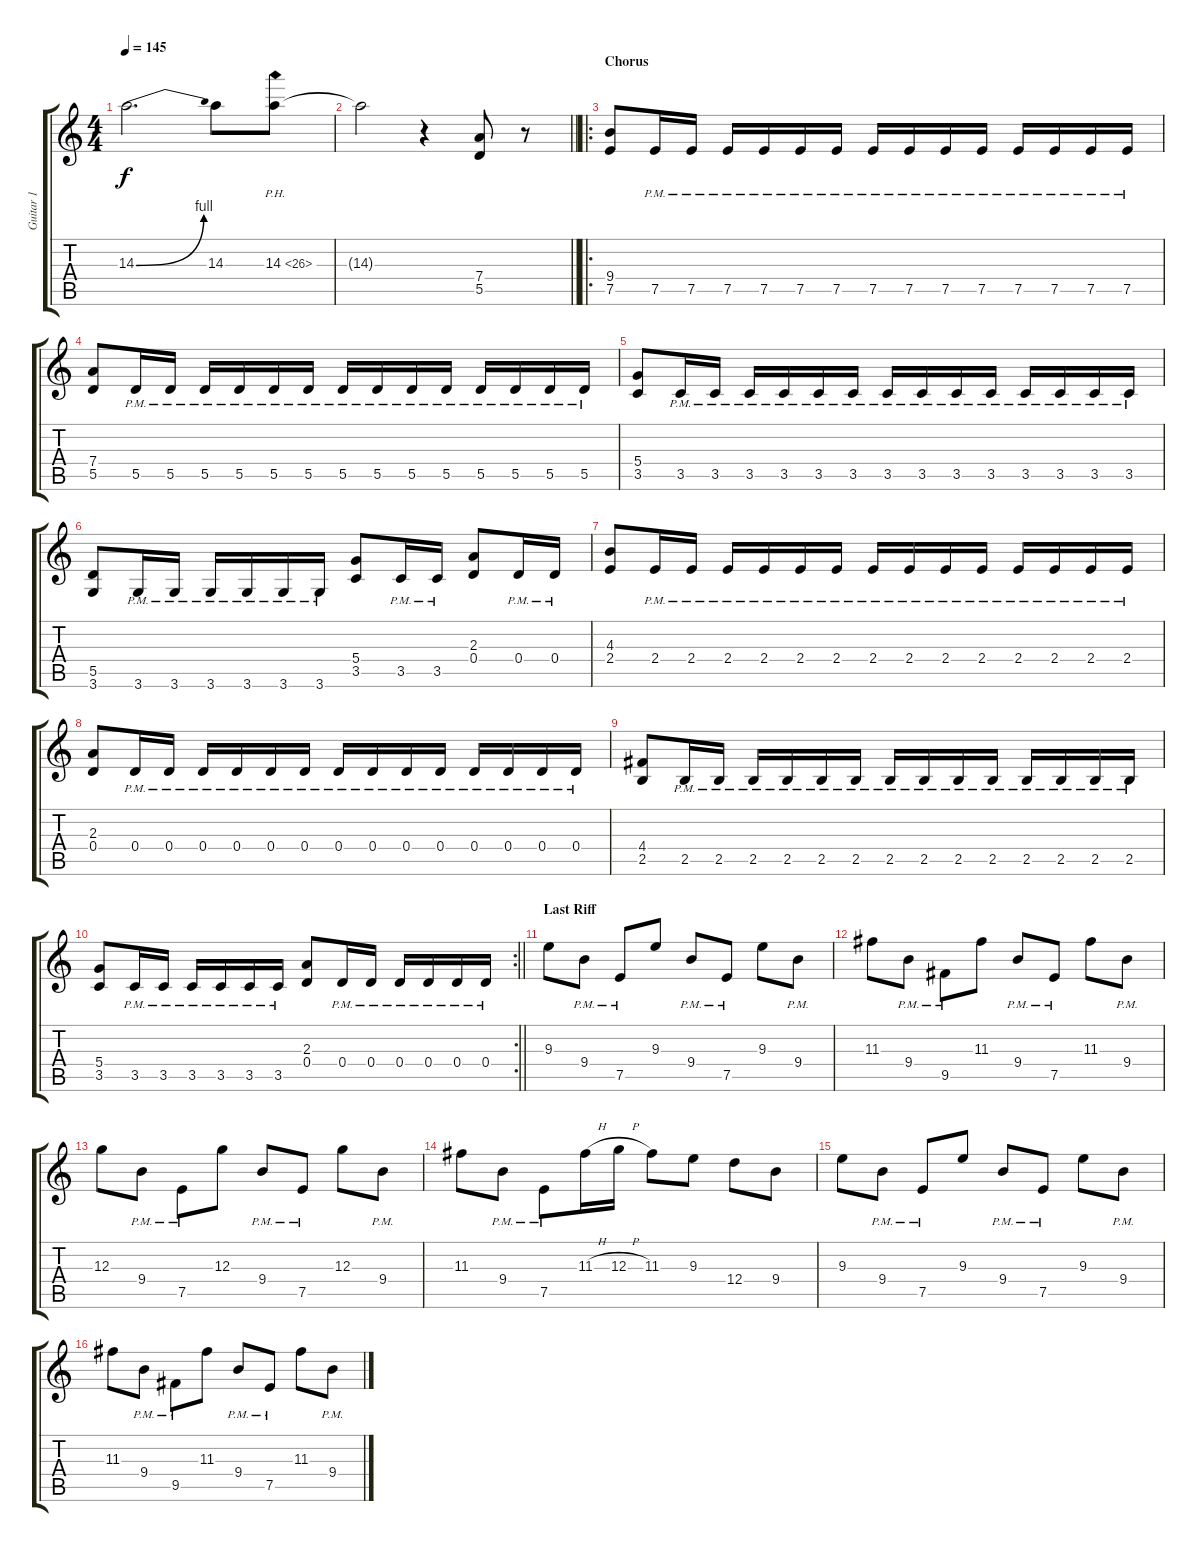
\track ("Guitar 1" "Guitar 1") {instrument distortionguitar}
\staff {score tabs}
\tuning (E4 B3 G3 D3 A2 E2) {hide}
\ts (4 4)
\tempo 145
\clef g2
\ks c
14.3{be (bend 0 0 60 4)}.2{d dy f} 14.3.8 14.3{ph 12}.8 |
\barLineRight lightlight
14.3{t}.2 r.4 (7.4 5.5).8 r.8 |
\ro
\section ("" "Chorus")
(9.4 7.5).8 7.5{pm}.16 7.5{pm}.16 7.5{pm}.16 7.5{pm}.16 7.5{pm}.16 7.5{pm}.16 7.5{pm}.16 7.5{pm}.16 7.5{pm}.16 7.5{pm}.16 7.5{pm}.16 7.5{pm}.16 7.5{pm}.16 7.5{pm}.16 |
(7.4 5.5).8 5.5{pm}.16 5.5{pm}.16 5.5{pm}.16 5.5{pm}.16 5.5{pm}.16 5.5{pm}.16 5.5{pm}.16 5.5{pm}.16 5.5{pm}.16 5.5{pm}.16 5.5{pm}.16 5.5{pm}.16 5.5{pm}.16 5.5{pm}.16 |
(5.4 3.5).8 3.5{pm}.16 3.5{pm}.16 3.5{pm}.16 3.5{pm}.16 3.5{pm}.16 3.5{pm}.16 3.5{pm}.16 3.5{pm}.16 3.5{pm}.16 3.5{pm}.16 3.5{pm}.16 3.5{pm}.16 3.5{pm}.16 3.5{pm}.16 |
(5.5 3.6).8 3.6{pm}.16 3.6{pm}.16 3.6{pm}.16 3.6{pm}.16 3.6{pm}.16 3.6{pm}.16 (5.4 3.5).8 3.5{pm}.16 3.5{pm}.16 (2.3 0.4).8 0.4{pm}.16 0.4{pm}.16 |
(4.3 2.4).8 2.4{pm}.16 2.4{pm}.16 2.4{pm}.16 2.4{pm}.16 2.4{pm}.16 2.4{pm}.16 2.4{pm}.16 2.4{pm}.16 2.4{pm}.16 2.4{pm}.16 2.4{pm}.16 2.4{pm}.16 2.4{pm}.16 2.4{pm}.16 |
(2.3 0.4).8 0.4{pm}.16 0.4{pm}.16 0.4{pm}.16 0.4{pm}.16 0.4{pm}.16 0.4{pm}.16 0.4{pm}.16 0.4{pm}.16 0.4{pm}.16 0.4{pm}.16 0.4{pm}.16 0.4{pm}.16 0.4{pm}.16 0.4{pm}.16 |
(4.4 2.5).8 2.5{pm}.16 2.5{pm}.16 2.5{pm}.16 2.5{pm}.16 2.5{pm}.16 2.5{pm}.16 2.5{pm}.16 2.5{pm}.16 2.5{pm}.16 2.5{pm}.16 2.5{pm}.16 2.5{pm}.16 2.5{pm}.16 2.5{pm}.16 |
\rc 2
\barLineRight lightlight
(5.4 3.5).8 3.5{pm}.16 3.5{pm}.16 3.5{pm}.16 3.5{pm}.16 3.5{pm}.16 3.5{pm}.16 (2.3 0.4).8 0.4{pm}.16 0.4{pm}.16 0.4{pm}.16 0.4{pm}.16 0.4{pm}.16 0.4{pm}.16 |
\section ("" "Last Riff")
9.3.8 9.4{pm}.8 7.5{pm}.8 9.3.8 9.4{pm}.8 7.5{pm}.8 9.3.8 9.4{pm}.8 |
11.3.8 9.4{pm}.8 9.5{pm}.8 11.3.8 9.4{pm}.8 7.5{pm}.8 11.3.8 9.4{pm}.8 |
12.3.8 9.4{pm}.8 7.5{pm}.8 12.3.8 9.4{pm}.8 7.5{pm}.8 12.3.8 9.4{pm}.8 |
11.3.8 9.4{pm}.8 7.5{pm}.8 11.3{h}.16 12.3{h}.16 11.3.8 9.3.8 12.4.8 9.4.8 |
9.3.8 9.4{pm}.8 7.5{pm}.8 9.3.8 9.4{pm}.8 7.5{pm}.8 9.3.8 9.4{pm}.8 |
11.3.8 9.4{pm}.8 9.5{pm}.8 11.3.8 9.4{pm}.8 7.5{pm}.8 11.3.8 9.4{pm}.8
